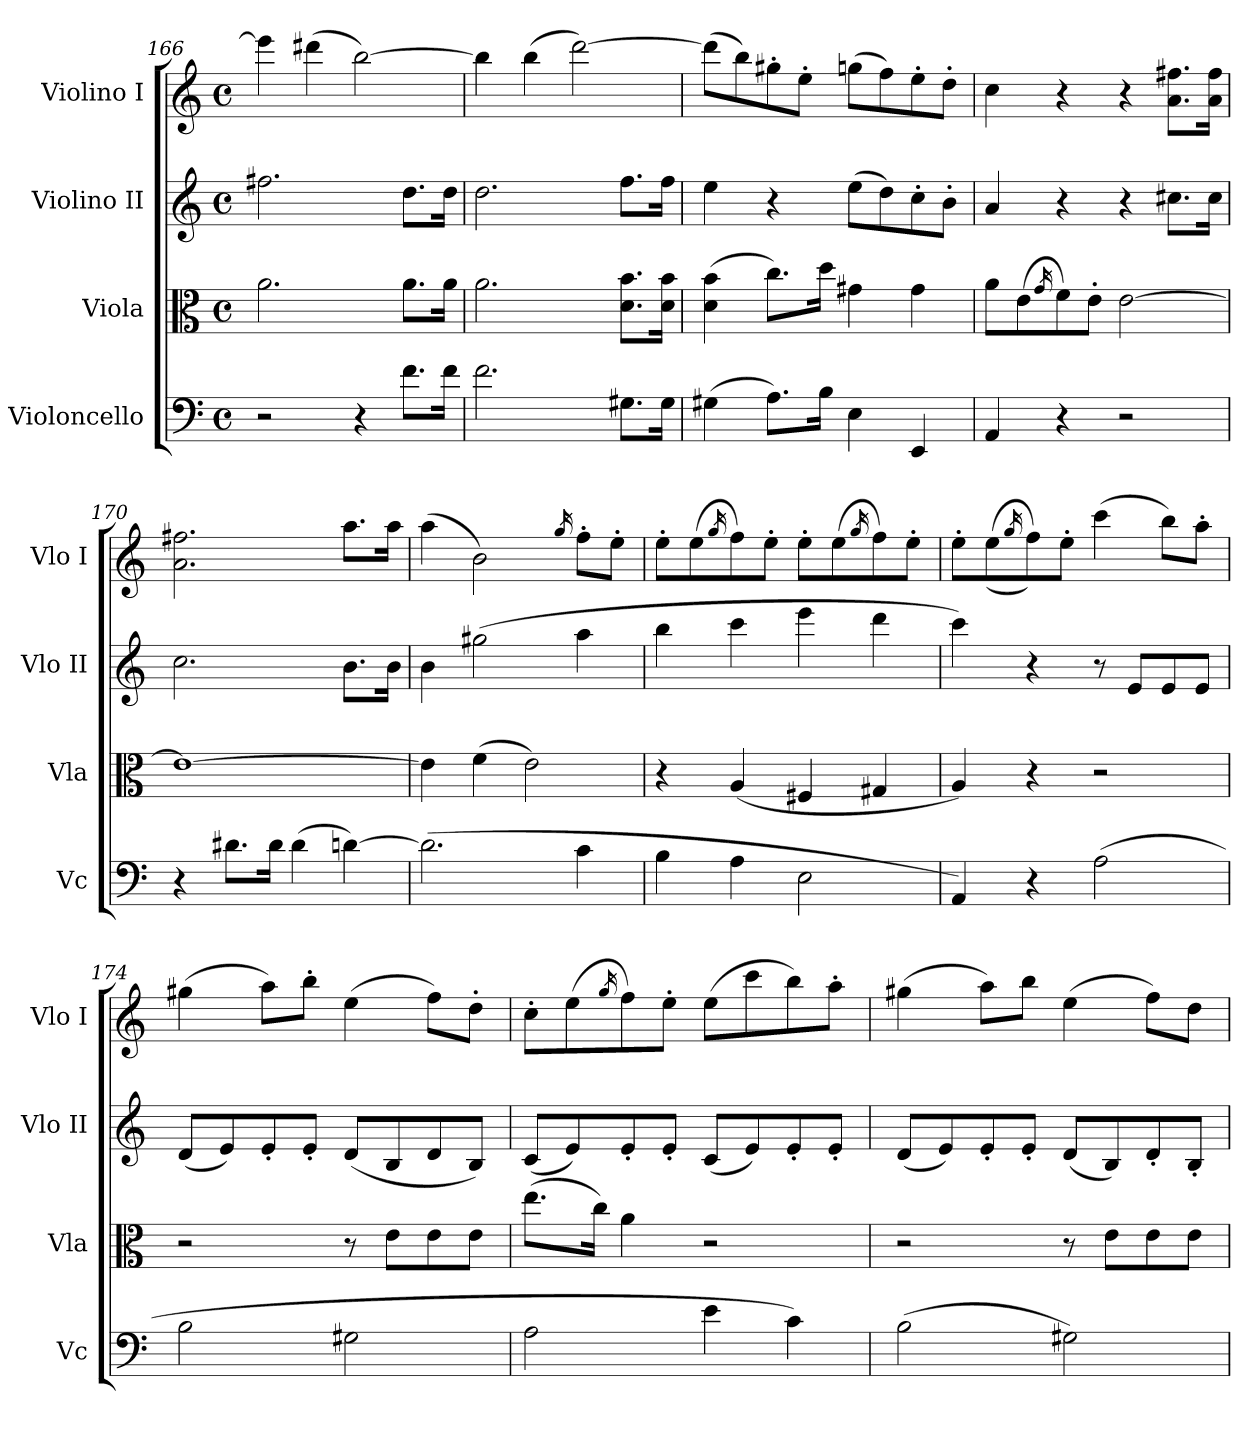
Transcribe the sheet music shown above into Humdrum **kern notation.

**kern	**kern	**kern	**kern
*part4	*part3	*part2	*part1
*staff4	*staff3	*staff2	*staff1
*I"Violoncello	*I"Viola	*I"Violino II	*I"Violino I
*I'Vc	*I'Vla	*I'Vlo II	*I'Vlo I
!!LO:LB:g=z
*clefF4	*clefC3	*clefG2	*clefG2
*k[]	*k[]	*k[]	*k[]
*M4/4	*M4/4	*M4/4	*M4/4
*met(c)	*met(c)	*met(c)	*met(c)
=166	=166	=166	=166
2r	2.a\	2.ff#X\	4eee\]
.	.	.	(4ddd#X\
4r	.	.	[2bb\)
8.f\L	8.a\L	8.dd\L	.
16f\Jk	16a\Jk	16dd\Jk	.
=167	=167	=167	=167
2.f\	2.a\	2.dd\	4bb\]
.	.	.	(4bb\
.	.	.	[2ddd\)
8.G#X\L	8.d\ 8.b\L	8.ff\L	.
16G#\Jk	16d\ 16b\Jk	16ff\Jk	.
=168	=168	=168	=168
(4G#X\	(4d\ 4b\	4ee\	(8ddd\L]
.	.	.	8bb\)
8.A\L)	8.cc\L)	4r	8gg#X'\
.	.	.	8ee'\J
16B\Jk	16dd\Jk	.	.
4E\	4g#X\	(8ee\L	(8ggn\L
.	.	8dd\)	8ff\)
4EE/	4g#\	8cc'\	8ee'\
.	.	8b'\J	8dd'\J
=169	=169	=169	=169
4AA/	8a\L	4a/	4cc\
.	(8e\	.	.
.	16qg/	.	.
4r	8f\)	4r	4r
.	8e'\J	.	.
2r	[2e\	4r	4r
.	.	8.cc#X\L	8.a\ 8.ff#X\L
.	.	16cc#\Jk	16a\ 16ff#\Jk
=170	=170	=170	=170
4r	1e_	2.cc\	2.a\ 2.ff#X\
8.d#X\L	.	.	.
16d#\Jk	.	.	.
(4d#\	.	.	.
[4dn\)	.	8.b\L	8.aa\L
.	.	16b\Jk	16aa\Jk
=171	=171	=171	=171
(2.d\]	4e\]	4b\	(4aa\
.	(4f\	(2gg#X\	2b\)
.	2e\)	.	.
.	.	.	16qgg/
4c\	.	4aa\	8ff'\L
.	.	.	8ee'\J
=172	=172	=172	=172
4B\	4r	4bb\	8ee'\L
.	.	.	(8ee\
.	.	.	16qgg/
4A\	(4A/	4ccc\	8ff\)
.	.	.	8ee'\J
2E\	4F#X/	4eee\	8ee'\L
.	.	.	(8ee\
.	.	.	16qgg/
.	4G#X/	4ddd\	8ff\)
.	.	.	8ee'\J
!!LO:LB:g=z
=173	=173	=173	=173
4AA/)	4A/)	4ccc\)	8ee'\L
.	.	.	((8ee\
.	.	.	16qgg/
4r	4r	4r	8ff\))
.	.	.	8ee'\J
(2A\	2r	8r	(4ccc\
.	.	8e/L	.
.	.	8e/	8bb\L)
.	.	8e/J	8aa'\J
=174	=174	=174	=174
2B\	2r	(8d/L	(4gg#X\
.	.	8e/)	.
.	.	8e'/	8aa\L)
.	.	8e'/J	8bb'\J
2G#X\	8r	(8d/L	(4ee\
.	8e\L	8B/	.
.	8e\	8d/	8ff\L)
.	8e\J	8B/J)	8dd'\J
=175	=175	=175	=175
2A\	(8.ee\L	(8c/L	8cc'\L
.	.	8e/)	(8ee\
.	16cc\Jk)	.	.
.	.	.	16qgg/
.	4a\	8e'/	8ff\)
.	.	8e'/J	8ee'\J
4e\	2r	(8c/L	(>8ee\L
.	.	8e/)	8ccc\
4c\)	.	8e'/	8bb\)
.	.	8e'/J	8aa'\J
=176	=176	=176	=176
(2B\	2r	(8d/L	(4gg#X\
.	.	8e/)	.
.	.	8e'/	8aa\L)
.	.	8e'/J	8bb\J
2G#X\)	8r	(8d/L	(4ee\
.	8e\L	8B/)	.
.	8e\	8d'/	8ff\L)
.	8e\J	8B'/J	8dd\J
=	=	=	=
*-	*-	*-	*-
